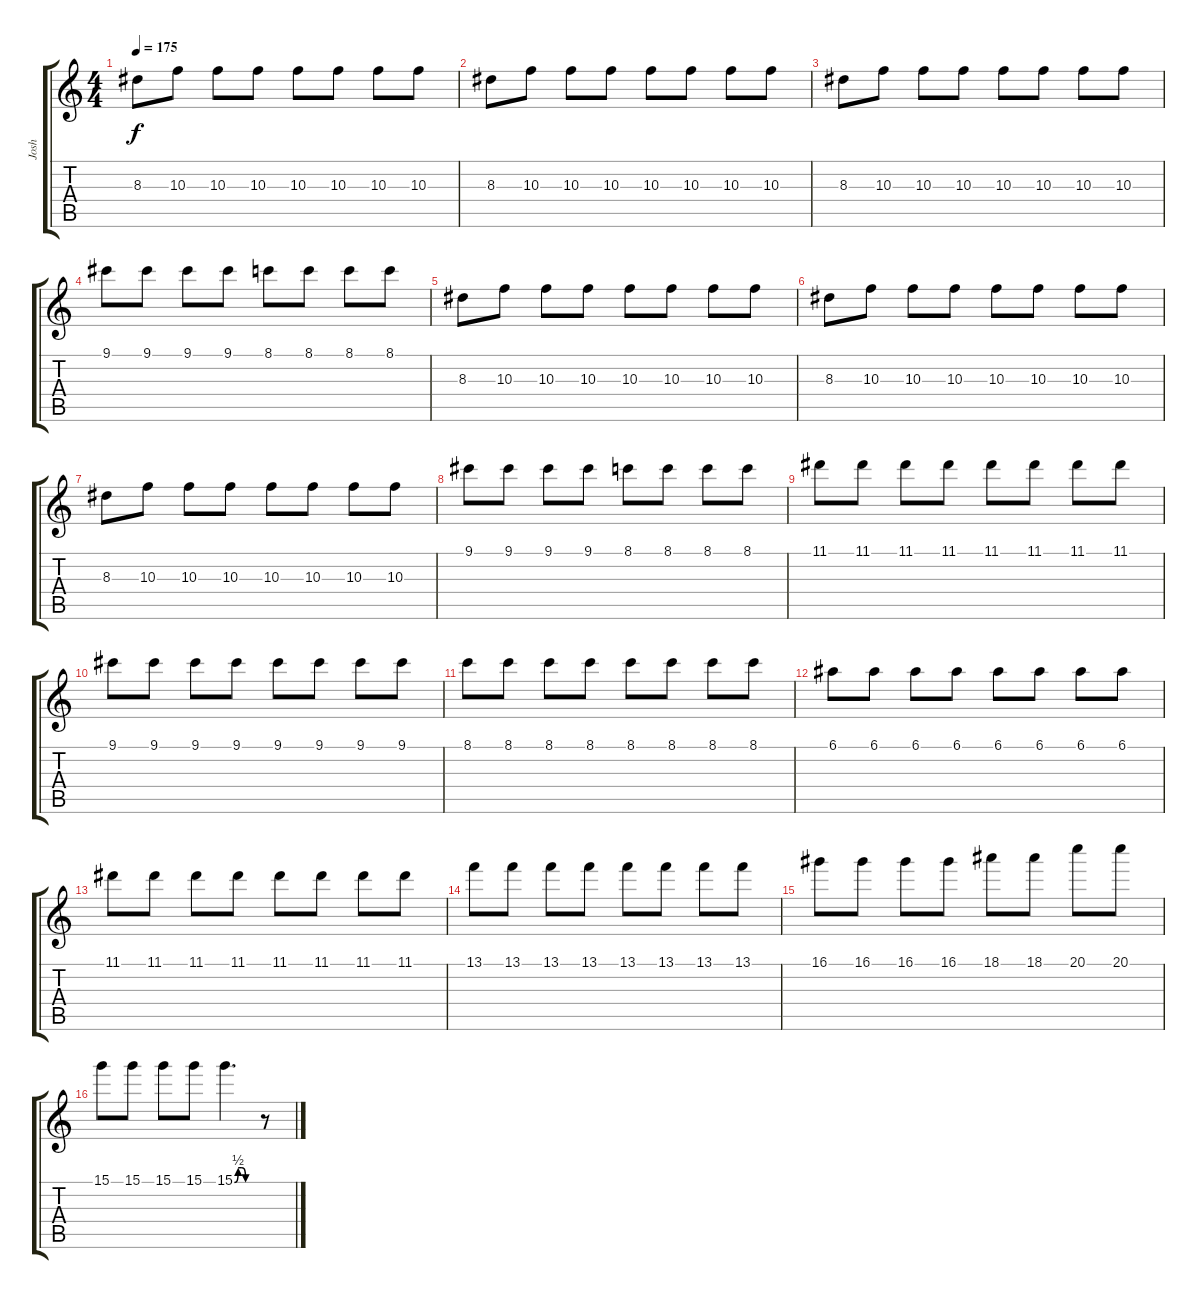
\track ("Josh" "Josh") {instrument acousticguitarnylon}
\staff {score tabs}
\tuning (E4 B3 G3 D3 A2 E2) {hide}
\ts (4 4)
\tempo 175
\clef g2
\ks c
8.3.8{dy f} 10.3.8 10.3.8 10.3.8 10.3.8 10.3.8 10.3.8 10.3.8 |
8.3.8 10.3.8 10.3.8 10.3.8 10.3.8 10.3.8 10.3.8 10.3.8 |
8.3.8 10.3.8 10.3.8 10.3.8 10.3.8 10.3.8 10.3.8 10.3.8 |
9.1.8 9.1.8 9.1.8 9.1.8 8.1.8 8.1.8 8.1.8 8.1.8 |
8.3.8 10.3.8 10.3.8 10.3.8 10.3.8 10.3.8 10.3.8 10.3.8 |
8.3.8 10.3.8 10.3.8 10.3.8 10.3.8 10.3.8 10.3.8 10.3.8 |
8.3.8 10.3.8 10.3.8 10.3.8 10.3.8 10.3.8 10.3.8 10.3.8 |
9.1.8 9.1.8 9.1.8 9.1.8 8.1.8 8.1.8 8.1.8 8.1.8 |
11.1.8 11.1.8 11.1.8 11.1.8 11.1.8 11.1.8 11.1.8 11.1.8 |
9.1.8 9.1.8 9.1.8 9.1.8 9.1.8 9.1.8 9.1.8 9.1.8 |
8.1.8 8.1.8 8.1.8 8.1.8 8.1.8 8.1.8 8.1.8 8.1.8 |
6.1.8 6.1.8 6.1.8 6.1.8 6.1.8 6.1.8 6.1.8 6.1.8 |
11.1.8 11.1.8 11.1.8 11.1.8 11.1.8 11.1.8 11.1.8 11.1.8 |
13.1.8 13.1.8 13.1.8 13.1.8 13.1.8 13.1.8 13.1.8 13.1.8 |
16.1.8 16.1.8 16.1.8 16.1.8 18.1.8 18.1.8 20.1.8 20.1.8 |
15.1.8 15.1.8 15.1.8 15.1.8 15.1{be (custom 0 0 10 2 20 2 30 0 60 0)}.4{d} r.8
